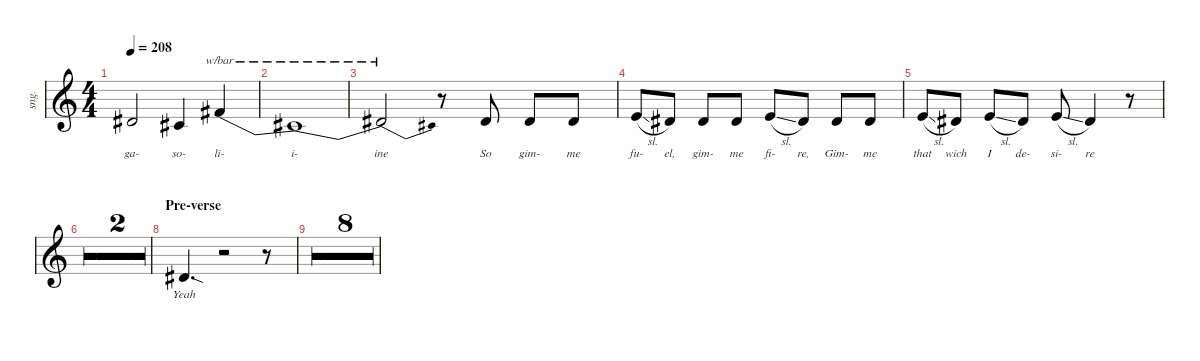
\defaultSystemsLayout 4
\hideDynamics
\bracketExtendMode nobrackets
\otherSystemsTrackNameOrientation horizontal
\track ("Vocals" "sng.") {multiBarRest instrument voiceoohs}
\staff {score}
\tuning (Eb4 Bb3 Gb3 Db3 Ab2 Eb2)
\ts (4 4)
\tempo 208
\clef g2
\ks c
5.2{acc #}.2{lyrics (0 "ga-") lyrics (1 "") lyrics (2 "") lyrics (3 "") lyrics (4 "") dy mf beam Up} 3.2{acc #}.4{lyrics (0 "so-") lyrics (1 "") lyrics (2 "") lyrics (3 "") lyrics (4 "") beam Up} 8.2{acc #}.4{tbe (dive default 20.4 0 37.8 -10) lyrics (0 "li-") lyrics (1 "") lyrics (2 "") lyrics (3 "") lyrics (4 "") beam Up} |
8.2{t acc #}.1{tbe (dive default 0 -10 23.4 -6) lyrics (0 "i-") lyrics (1 "") lyrics (2 "") lyrics (3 "") lyrics (4 "") beam Up} |
8.2{t acc #}.2{tbe (dive default 0 -6 45 -10) lyrics (0 "ine") lyrics (1 "") lyrics (2 "") lyrics (3 "") lyrics (4 "") beam Up} r.8{beam Up} 5.2{acc #}.8{lyrics (0 "So") lyrics (1 "") lyrics (2 "") lyrics (3 "") lyrics (4 "") beam Up} 5.2{acc #}.8{lyrics (0 "gim-") lyrics (1 "") lyrics (2 "") lyrics (3 "") lyrics (4 "") beam Up} 5.2{acc #}.8{lyrics (0 "me") lyrics (1 "") lyrics (2 "") lyrics (3 "") lyrics (4 "") beam Up} |
6.2{sl}.8{lyrics (0 "fu-") lyrics (1 "") lyrics (2 "") lyrics (3 "") lyrics (4 "") beam Up} 5.2{acc #}.8{lyrics (0 "el,") lyrics (1 "") lyrics (2 "") lyrics (3 "") lyrics (4 "") beam Up} 5.2{acc #}.8{lyrics (0 "gim-") lyrics (1 "") lyrics (2 "") lyrics (3 "") lyrics (4 "") beam Up} 5.2{acc #}.8{lyrics (0 "me") lyrics (1 "") lyrics (2 "") lyrics (3 "") lyrics (4 "") beam Up} 6.2{sl}.8{lyrics (0 "fi-") lyrics (1 "") lyrics (2 "") lyrics (3 "") lyrics (4 "") beam Up} 5.2{acc #}.8{lyrics (0 "re,") lyrics (1 "") lyrics (2 "") lyrics (3 "") lyrics (4 "") beam Up} 5.2{acc #}.8{lyrics (0 "Gim-") lyrics (1 "") lyrics (2 "") lyrics (3 "") lyrics (4 "") beam Up} 5.2{acc #}.8{lyrics (0 "me") lyrics (1 "") lyrics (2 "") lyrics (3 "") lyrics (4 "") beam Up} |
6.2{sl}.8{lyrics (0 "that") lyrics (1 "") lyrics (2 "") lyrics (3 "") lyrics (4 "") beam Up} 5.2{acc #}.8{lyrics (0 "wich") lyrics (1 "") lyrics (2 "") lyrics (3 "") lyrics (4 "") beam Up} 6.2{sl}.8{lyrics (0 "I") lyrics (1 "") lyrics (2 "") lyrics (3 "") lyrics (4 "") beam Up} 5.2{acc #}.8{lyrics (0 "de-") lyrics (1 "") lyrics (2 "") lyrics (3 "") lyrics (4 "") beam Up} 6.2{sl}.8{lyrics (0 "si-") lyrics (1 "") lyrics (2 "") lyrics (3 "") lyrics (4 "") beam Up} 5.2{acc #}.4{lyrics (0 "re") lyrics (1 "") lyrics (2 "") lyrics (3 "") lyrics (4 "") beam Up} r.8{beam Up} |
r.1{beam Down} |
r.1{beam Down} |
\section ("" "Pre-verse")
5.2{sod acc #}.4{d lyrics (0 "Yeah") lyrics (1 "") lyrics (2 "") lyrics (3 "") lyrics (4 "") beam Up} r.2{beam Up} r.8{beam Up} |
r.1{beam Down} |
r.1{beam Down} |
r.1{beam Down} |
r.1{beam Down} |
r.1{beam Down} |
r.1{beam Down} |
r.1{beam Down} |
r.1{beam Down}
